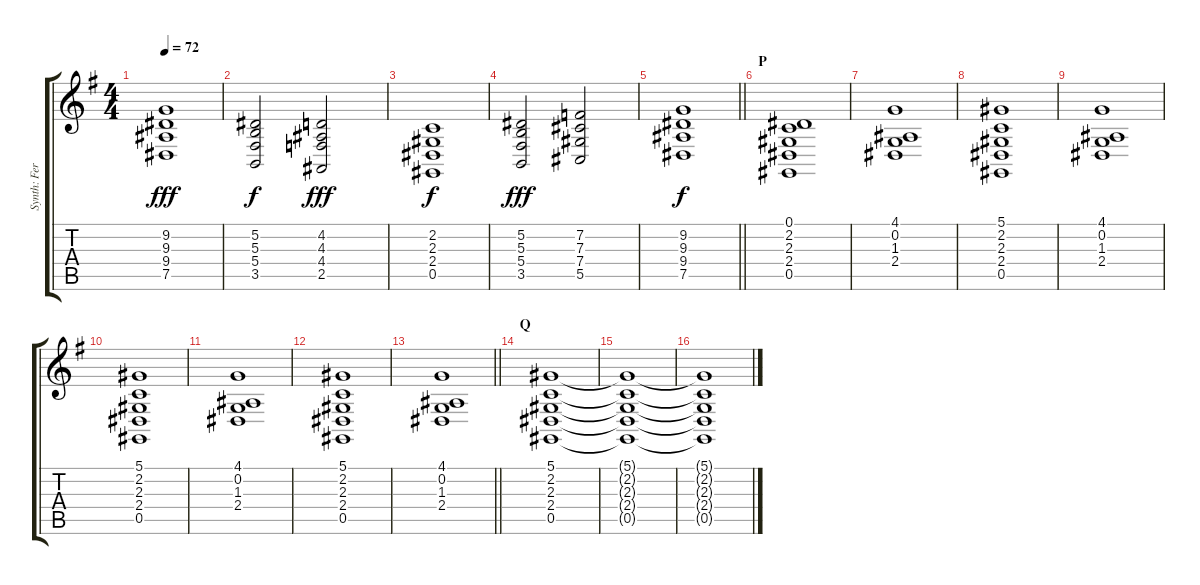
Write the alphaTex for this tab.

\track ("Synth: Ferdy" "Synth: Fer") {instrument stringensemble1}
\staff {score tabs}
\tuning (Eb4 Bb3 Gb3 Db3 Ab2 Eb2) {hide}
\ts (4 4)
\tempo 72
\clef g2
\ks g
(9.2 9.3 9.4 7.5).1{dy fff} |
(5.2 5.3 5.4 3.5).2{dy f} (4.2 4.3 4.4 2.5).2{dy fff} |
(2.2 2.3 2.4 0.5).1{dy f} |
(5.2 5.3 5.4 3.5).2{dy fff} (7.2 7.3 7.4 5.5).2 |
\barLineRight lightlight
(9.2 9.3 9.4 7.5).1{dy f} |
\section ("" "P")
(0.1 2.2 2.3 2.4 0.5).1 |
(4.1 0.2 1.3 2.4).1 |
(5.1 2.2 2.3 2.4 0.5).1 |
(4.1 0.2 1.3 2.4).1 |
(5.1 2.2 2.3 2.4 0.5).1 |
(4.1 0.2 1.3 2.4).1 |
(5.1 2.2 2.3 2.4 0.5).1 |
\barLineRight lightlight
(4.1 0.2 1.3 2.4).1 |
\section ("" "Q")
(5.1 2.2 2.3 2.4 0.5).1 |
(5.1{t} 2.2{t} 2.3{t} 2.4{t} 0.5{t}).1 |
(5.1{t} 2.2{t} 2.3{t} 2.4{t} 0.5{t}).1
